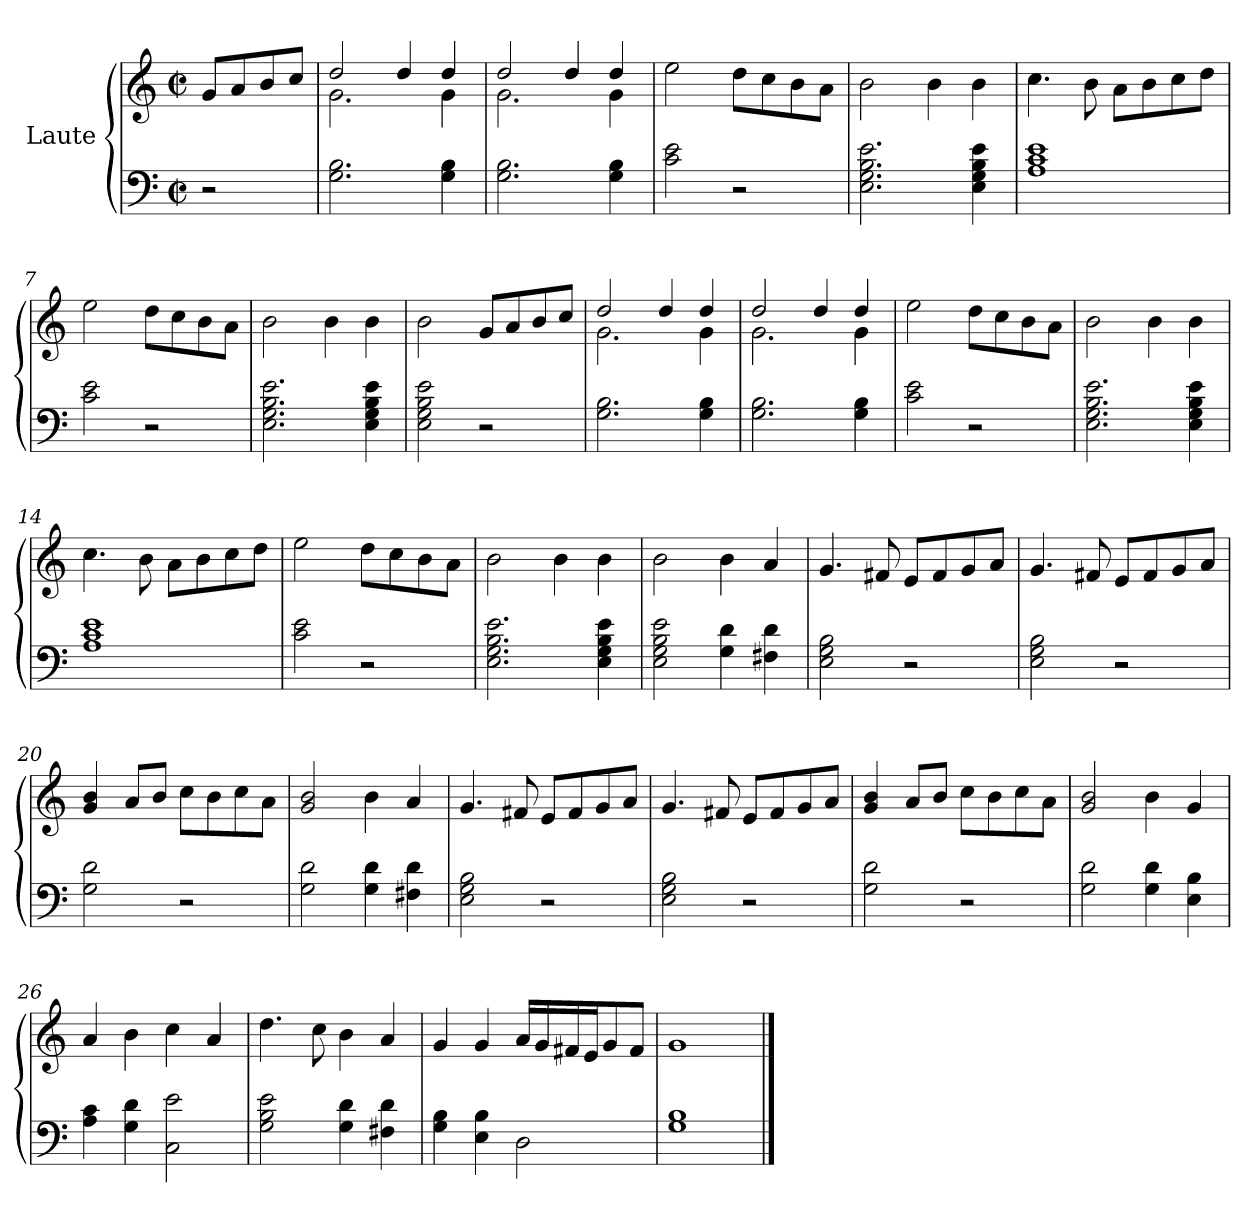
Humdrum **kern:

**kern	**kern
*part1	*part1
*staff2	*staff1
*I"Laute	*
*clefF4	*clefG2
*k[]	*k[]
*M2/2	*M2/2
*met(c|)	*met(c|)
=1	=1
2r	8g/L
.	8a/
.	8b/
.	8cc/J
=2	=2
*	*^
2.G\ 2.B\	2dd/	2.g\
.	4dd/	.
4G\ 4B\	4dd/	4g\
=3	=3	=3
2.G\ 2.B\	2dd/	2.g\
.	4dd/	.
4G\ 4B\	4dd/	4g\
*	*v	*v
=4	=4
2c\ 2e\	2ee\
2r	8dd\L
.	8cc\
.	8b\
.	8a\J
=5	=5
2.E\ 2.G\ 2.B\ 2.e\	2b\
.	4b\
4E\ 4G\ 4B\ 4e\	4b\
=6	=6
1A 1c 1e	4.cc\
.	8b\
.	8a\L
.	8b\
.	8cc\
.	8dd\J
!!LO:LB:g=z
=7	=7
2c\ 2e\	2ee\
2r	8dd\L
.	8cc\
.	8b\
.	8a\J
=8	=8
2.E\ 2.G\ 2.B\ 2.e\	2b\
.	4b\
4E\ 4G\ 4B\ 4e\	4b\
=9	=9
2E\ 2G\ 2B\ 2e\	2b\
2r	8g/L
.	8a/
.	8b/
.	8cc/J
=10	=10
*	*^
2.G\ 2.B\	2dd/	2.g\
.	4dd/	.
4G\ 4B\	4dd/	4g\
=11	=11	=11
2.G\ 2.B\	2dd/	2.g\
.	4dd/	.
4G\ 4B\	4dd/	4g\
*	*v	*v
=12	=12
2c\ 2e\	2ee\
2r	8dd\L
.	8cc\
.	8b\
.	8a\J
!!LO:LB:g=z
=13	=13
2.E\ 2.G\ 2.B\ 2.e\	2b\
.	4b\
4E\ 4G\ 4B\ 4e\	4b\
=14	=14
1A 1c 1e	4.cc\
.	8b\
.	8a\L
.	8b\
.	8cc\
.	8dd\J
=15	=15
2c\ 2e\	2ee\
2r	8dd\L
.	8cc\
.	8b\
.	8a\J
=16	=16
2.E\ 2.G\ 2.B\ 2.e\	2b\
.	4b\
4E\ 4G\ 4B\ 4e\	4b\
=17	=17
2E\ 2G\ 2B\ 2e\	2b\
4G\ 4d\	4b\
4F#X\ 4d\	4a/
=18	=18
2E\ 2G\ 2B\	4.g/
.	8f#X/
2r	8e/L
.	8f#/
.	8g/
.	8a/J
!!LO:LB:g=z
=19	=19
2E\ 2G\ 2B\	4.g/
.	8f#X/
2r	8e/L
.	8f#/
.	8g/
.	8a/J
=20	=20
2G\ 2d\	4g/ 4b/
.	8a/L
.	8b/J
2r	8cc\L
.	8b\
.	8cc\
.	8a\J
=21	=21
2G\ 2d\	2g/ 2b/
4G\ 4d\	4b\
4F#X\ 4d\	4a/
=22	=22
2E\ 2G\ 2B\	4.g/
.	8f#X/
2r	8e/L
.	8f#/
.	8g/
.	8a/J
!!LO:LB:g=z
=23	=23
2E\ 2G\ 2B\	4.g/
.	8f#X/
2r	8e/L
.	8f#/
.	8g/
.	8a/J
=24	=24
2G\ 2d\	4g/ 4b/
.	8a/L
.	8b/J
2r	8cc\L
.	8b\
.	8cc\
.	8a\J
=25	=25
2G\ 2d\	2g/ 2b/
4G\ 4d\	4b\
4E\ 4B\	4g/
=26	=26
4A\ 4c\	4a/
4G\ 4d\	4b\
2C\ 2e\	4cc\
.	4a/
=27	=27
2G\ 2B\ 2e\	4.dd\
.	8cc\
4G\ 4d\	4b\
4F#X\ 4d\	4a/
!!LO:LB:g=z
=28	=28
4G\ 4B\	4g/
4E\ 4B\	4g/
2D\	16a/LL
.	16g/
.	16f#X/
.	16e/J
.	8g/
.	8f#/J
=29	=29
1G 1B	1g
==	==
*-	*-
